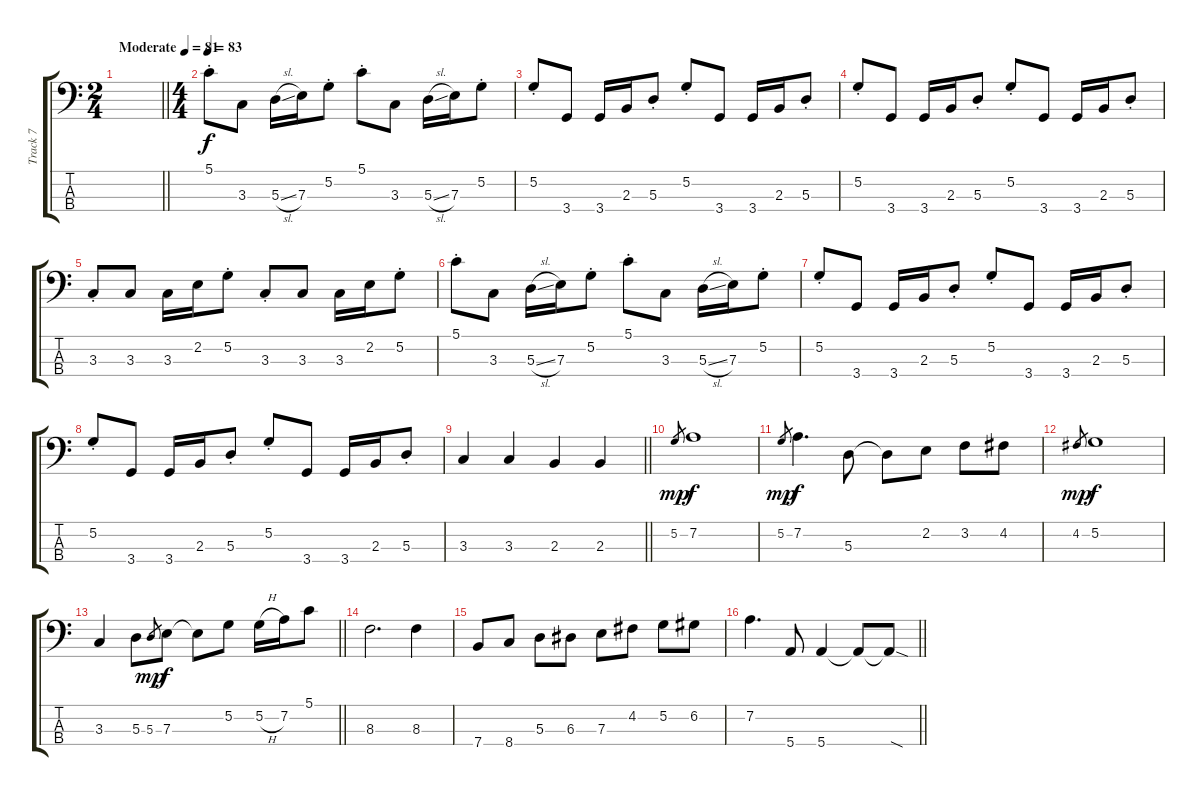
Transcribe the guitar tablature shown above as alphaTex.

\track ("Track 7" "Track 7") {instrument electricbassfinger}
\staff {score tabs}
\tuning (G2 D2 A1 E1) {hide}
\ts (2 4)
\tempo (81 "Moderate")
\tempo 67
\tempo (81 "Moderate")
\clef f4
\barLineRight lightlight
\ks c
|
\ts (4 4)
\tempo 83
5.1{st}.8 3.3.8 5.3{sl}.16 7.3.16 5.2{st}.8 5.1{st}.8 3.3.8 5.3{sl}.16 7.3.16 5.2{st}.8 |
5.2{st}.8 3.4.8 3.4.16 2.3.16 5.3{st}.8 5.2{st}.8 3.4.8 3.4.16 2.3.16 5.3{st}.8 |
5.2{st}.8 3.4.8 3.4.16 2.3.16 5.3{st}.8 5.2{st}.8 3.4.8 3.4.16 2.3.16 5.3{st}.8 |
3.3{st}.8 3.3.8 3.3.16 2.2.16 5.2{st}.8 3.3{st}.8 3.3.8 3.3.16 2.2.16 5.2{st}.8 |
5.1{st}.8 3.3.8 5.3{sl}.16 7.3.16 5.2{st}.8 5.1{st}.8 3.3.8 5.3{sl}.16 7.3.16 5.2{st}.8 |
5.2{st}.8 3.4.8 3.4.16 2.3.16 5.3{st}.8 5.2{st}.8 3.4.8 3.4.16 2.3.16 5.3{st}.8 |
5.2{st}.8 3.4.8 3.4.16 2.3.16 5.3{st}.8 5.2{st}.8 3.4.8 3.4.16 2.3.16 5.3{st}.8 |
\barLineRight lightlight
3.3.4 3.3.4 2.3.4 2.3.4 |
5.2.8{gr dy mp} 7.2.1{dy f} |
5.2.8{gr dy mp} 7.2.4{d dy f} 5.3.8 5.3{t}.8 2.2.8 3.2.8 4.2.8 |
4.2.8{gr dy mp} 5.2.1{dy f} |
\barLineRight lightlight
3.3.4 5.3.8 5.3.8{gr dy mp} 7.3.8{dy f} 7.3{t}.8 5.2.8 5.2{h}.16 7.2.16 5.1.8 |
8.3.2{d} 8.3.4 |
7.4.8 8.4.8 5.3.8 6.3.8 7.3.8 4.2.8 5.2.8 6.2.8 |
\barLineRight lightlight
7.2.4{d} 5.4.8 5.4.4 5.4{t}.8 5.4{sod t}.8
